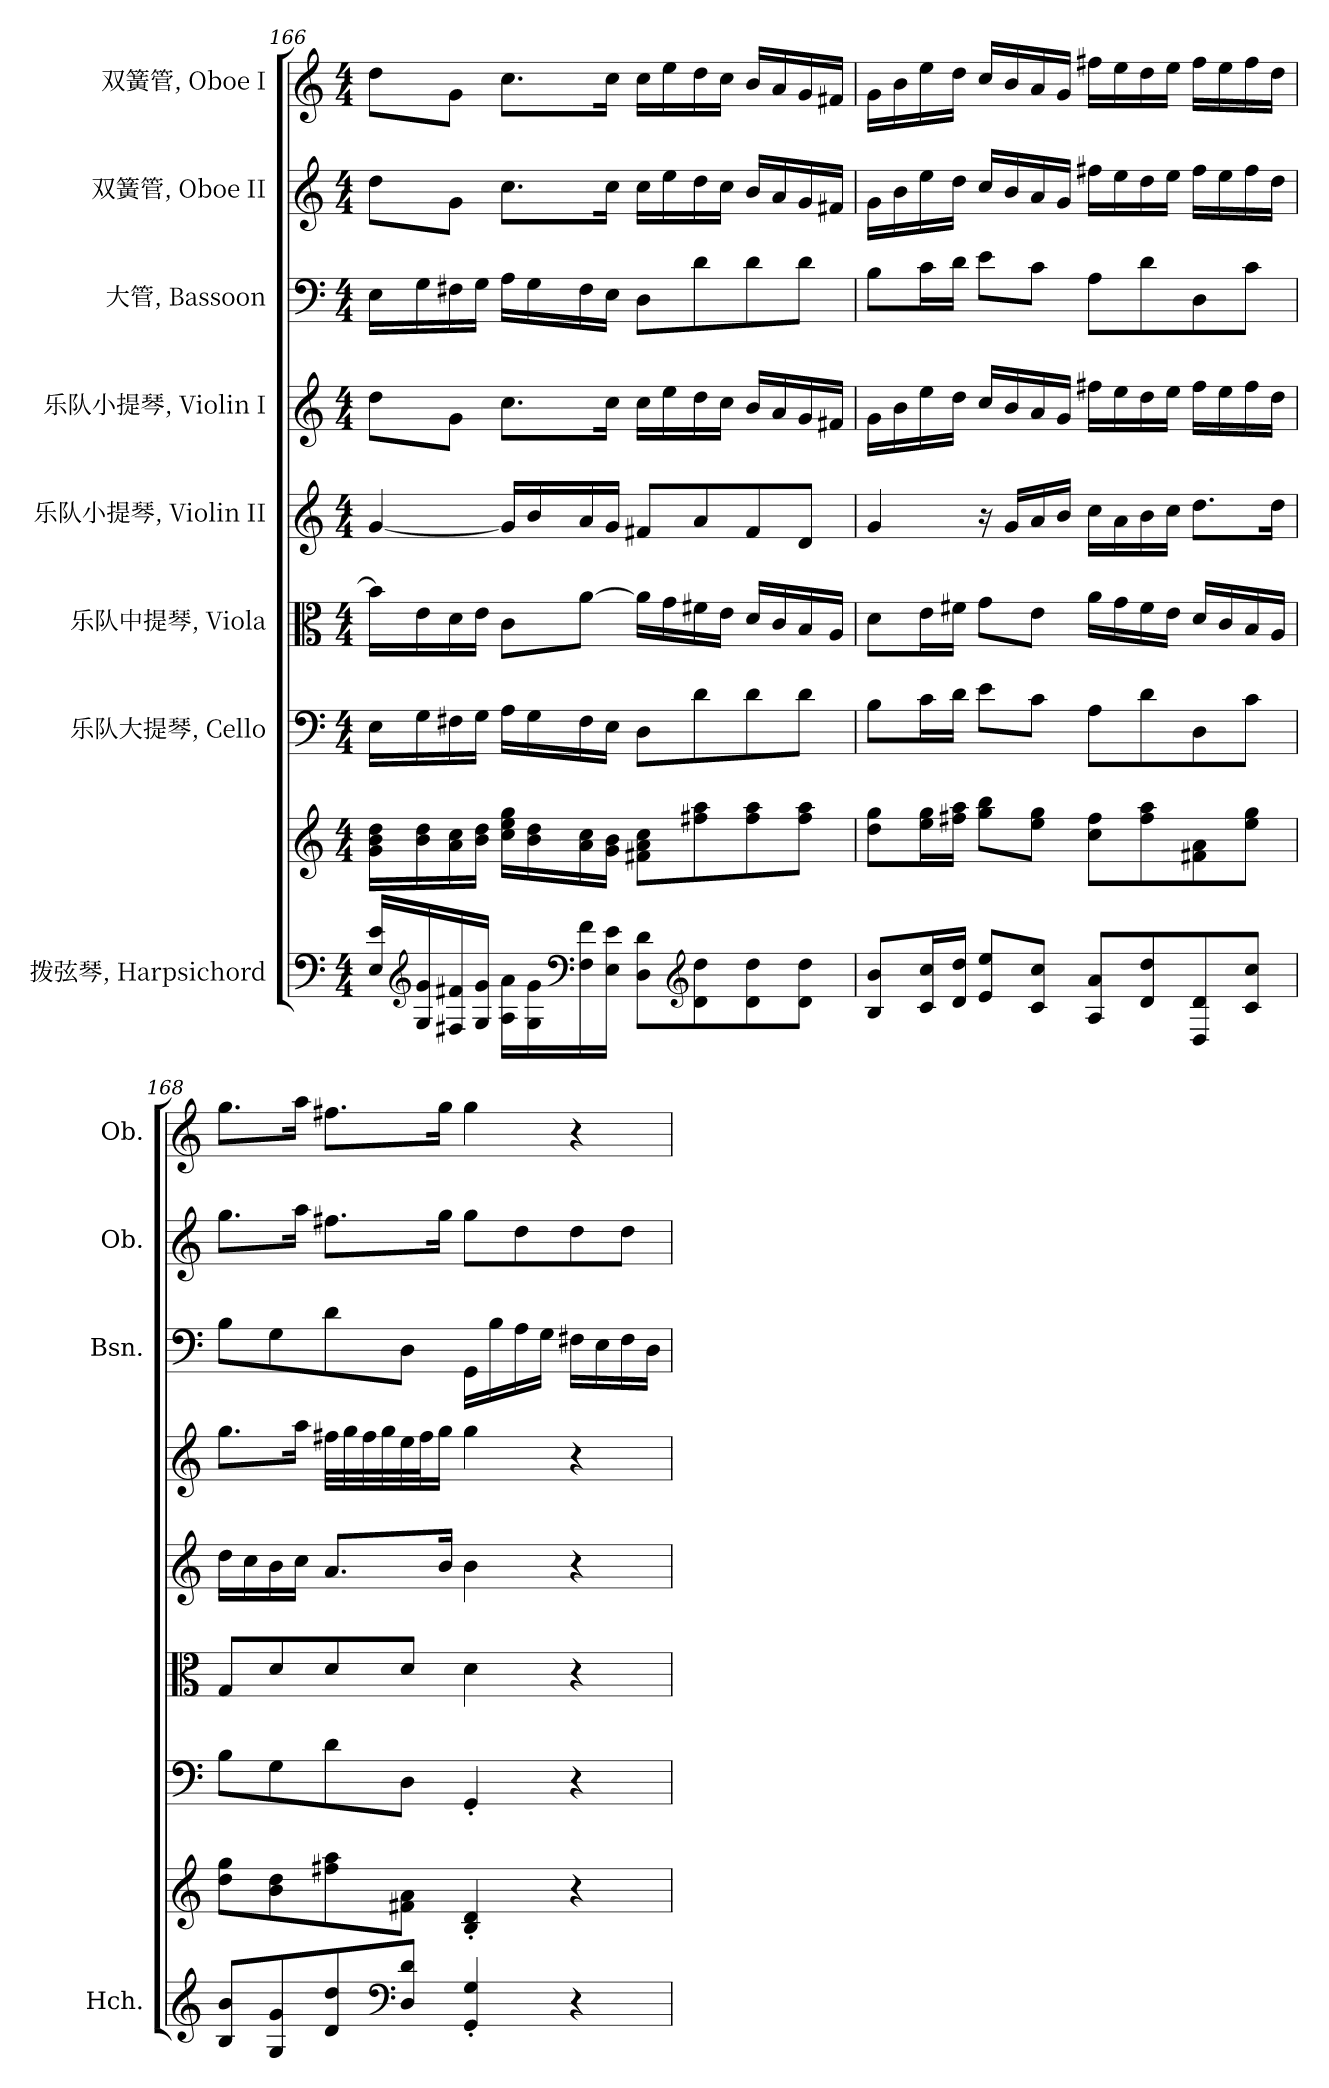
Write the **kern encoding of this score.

**kern	**kern	**kern	**kern	**kern	**kern	**kern	**kern	**kern
*part8	*part8	*part7	*part6	*part5	*part4	*part3	*part2	*part1
*staff9	*staff8	*staff7	*staff6	*staff5	*staff4	*staff3	*staff2	*staff1
*I"拨弦琴, Harpsichord	*	*I"乐队大提琴, Cello	*I"乐队中提琴, Viola	*I"乐队小提琴, Violin II	*I"乐队小提琴, Violin I	*I"大管, Bassoon	*I"双簧管, Oboe II	*I"双簧管, Oboe I
*I'Hch.	*	*	*	*	*	*I'Bsn.	*I'Ob.	*I'Ob.
!!LO:PB:g=z
*clefF4	*clefG2	*clefF4	*clefC3	*clefG2	*clefG2	*clefF4	*clefG2	*clefG2
*k[]	*k[]	*k[]	*k[]	*k[]	*k[]	*k[]	*k[]	*k[]
*M4/4	*M4/4	*M4/4	*M4/4	*M4/4	*M4/4	*M4/4	*M4/4	*M4/4
=166	=166	=166	=166	=166	=166	=166	=166	=166
16E/ 16e/LL	16g\ 16b\ 16dd\LL	16E\LL	16b\LL]	[4g/	8dd\L	16E\LL	8dd\L	8dd\L
*clefG2	*	*	*	*	*	*	*	*
16G/ 16g/	16b\ 16dd\	16G\	16e\	.	.	16G\	.	.
16F#X/ 16f#X/	16a\ 16cc\	16F#X\	16d\	.	8g\J	16F#X\	8g\J	8g\J
16G/ 16g/JJ	16b\ 16dd\JJ	16G\JJ	16e\JJ	.	.	16G\JJ	.	.
16A\ 16a\LL	16cc\ 16ee\ 16gg\LL	16A\LL	8c\L	16g/LL]	8.cc\L	16A\LL	8.cc\L	8.cc\L
16G\ 16g\	16b\ 16dd\	16G\	.	16b/	.	16G\	.	.
*clefF4	*	*	*	*	*	*	*	*
16F#\ 16f#\	16a\ 16cc\	16F#\	[8a\J	16a/	.	16F#\	.	.
16E\ 16e\JJ	16g\ 16b\JJ	16E\JJ	.	16g/JJ	16cc\Jk	16E\JJ	16cc\Jk	16cc\Jk
8D\ 8d\L	8f#X\ 8a\ 8cc\L	8D\L	16a\LL]	8f#X/L	16cc\LL	8D\L	16cc\LL	16cc\LL
.	.	.	16g\	.	16ee\	.	16ee\	16ee\
*clefG2	*	*	*	*	*	*	*	*
8d\ 8dd\	8ff#X\ 8aa\	8d\	16f#X\	8a/	16dd\	8d\	16dd\	16dd\
.	.	.	16e\JJ	.	16cc\JJ	.	16cc\JJ	16cc\JJ
8d\ 8dd\	8ff#\ 8aa\	8d\	16d/LL	8f#/	16b/LL	8d\	16b/LL	16b/LL
.	.	.	16c/	.	16a/	.	16a/	16a/
8d\ 8dd\J	8ff#\ 8aa\J	8d\J	16B/	8d/J	16g/	8d\J	16g/	16g/
.	.	.	16A/JJ	.	16f#X/JJ	.	16f#X/JJ	16f#X/JJ
=167	=167	=167	=167	=167	=167	=167	=167	=167
8B/ 8b/L	8dd\ 8gg\L	8B\L	8d\L	4g/	16g\LL	8B\L	16g\LL	16g\LL
.	.	.	.	.	16b\	.	16b\	16b\
16c/ 16cc/L	16ee\ 16gg\L	16c\L	16e\L	.	16ee\	16c\L	16ee\	16ee\
16d/ 16dd/JJ	16ff#X\ 16aa\JJ	16d\JJ	16f#X\JJ	.	16dd\JJ	16d\JJ	16dd\JJ	16dd\JJ
8e/ 8ee/L	8gg\ 8bb\L	8e\L	8g\L	16r	16cc/LL	8e\L	16cc/LL	16cc/LL
.	.	.	.	16g/LL	16b/	.	16b/	16b/
8c/ 8cc/J	8ee\ 8gg\J	8c\J	8e\J	16a/	16a/	8c\J	16a/	16a/
.	.	.	.	16b/JJ	16g/JJ	.	16g/JJ	16g/JJ
8A/ 8a/L	8cc\ 8ff#\L	8A\L	16a\LL	16cc\LL	16ff#X\LL	8A\L	16ff#X\LL	16ff#X\LL
.	.	.	16g\	16a\	16ee\	.	16ee\	16ee\
8d/ 8dd/	8ff#\ 8aa\	8d\	16f#\	16b\	16dd\	8d\	16dd\	16dd\
.	.	.	16e\JJ	16cc\JJ	16ee\JJ	.	16ee\JJ	16ee\JJ
8D/ 8d/	8f#X\ 8a\	8D\	16d/LL	8.dd\L	16ff#\LL	8D\	16ff#\LL	16ff#\LL
.	.	.	16c/	.	16ee\	.	16ee\	16ee\
8c/ 8cc/J	8ee\ 8gg\J	8c\J	16B/	.	16ff#\	8c\J	16ff#\	16ff#\
.	.	.	16A/JJ	16dd\Jk	16dd\JJ	.	16dd\JJ	16dd\JJ
!!LO:PB:g=z
=168	=168	=168	=168	=168	=168	=168	=168	=168
8B/ 8b/L	8dd\ 8gg\L	8B\L	8G/L	16dd\LL	8.gg\L	8B\L	8.gg\L	8.gg\L
.	.	.	.	16cc\	.	.	.	.
8G/ 8g/	8b\ 8dd\	8G\	8d/	16b\	.	8G\	.	.
.	.	.	.	16cc\JJ	16aa\Jk	.	16aa\Jk	16aa\Jk
8d/ 8dd/	8ff#X\ 8aa\	8d\	8d/	8.a/L	32ff#X\LLL	8d\	8.ff#X\L	8.ff#X\L
.	.	.	.	.	32gg\	.	.	.
.	.	.	.	.	32ff#\	.	.	.
.	.	.	.	.	32gg\	.	.	.
*clefF4	*	*	*	*	*	*	*	*
8D/ 8d/J	8f#X\ 8a\J	8D\J	8d/J	.	32ee\	8D\J	.	.
.	.	.	.	.	32ff#\J	.	.	.
.	.	.	.	16b/Jk	16gg\JJ	.	16gg\Jk	16gg\Jk
4GG/' 4G/'	4B/' 4d/'	4GG'/	4d\	4b\	4gg\	16GG\LL	8gg\L	4gg\
.	.	.	.	.	.	16B\	.	.
.	.	.	.	.	.	16A\	8dd\	.
.	.	.	.	.	.	16G\JJ	.	.
4r	4r	4r	4r	4r	4r	16F#X\LL	8dd\	4r
.	.	.	.	.	.	16E\	.	.
.	.	.	.	.	.	16F#\	8dd\J	.
.	.	.	.	.	.	16D\JJ	.	.
=	=	=	=	=	=	=	=	=
*-	*-	*-	*-	*-	*-	*-	*-	*-
